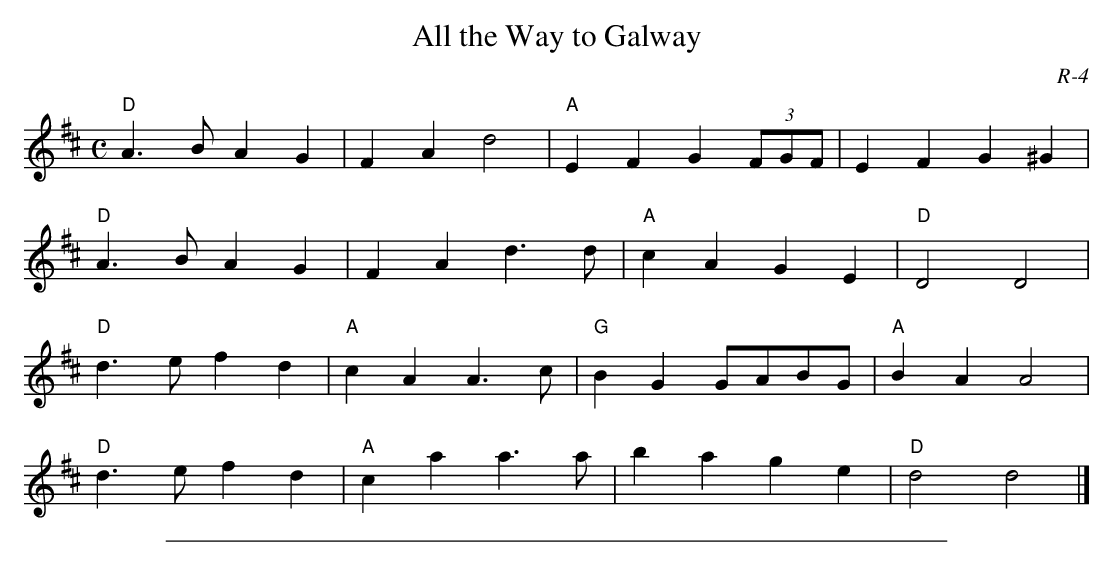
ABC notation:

X:1
T: All the Way to Galway
C: R-4
M: C
K: D
"D"A3B A2G2| F2A2 d4| "A"E2F2 G2 (3FGF| E2F2 G2^G2|
"D"A3B A2G2| F2A2 d3d| "A"c2A2 G2E2| "D"D4 D4|
"D"d3e f2d2| "A"c2A2 A3c| "G"B2G2 GABG | "A"B2A2 A4|
"D"d3e f2d2| "A"c2a2 a3a| b2a2 g2e2| "D"d4 d4 |]
